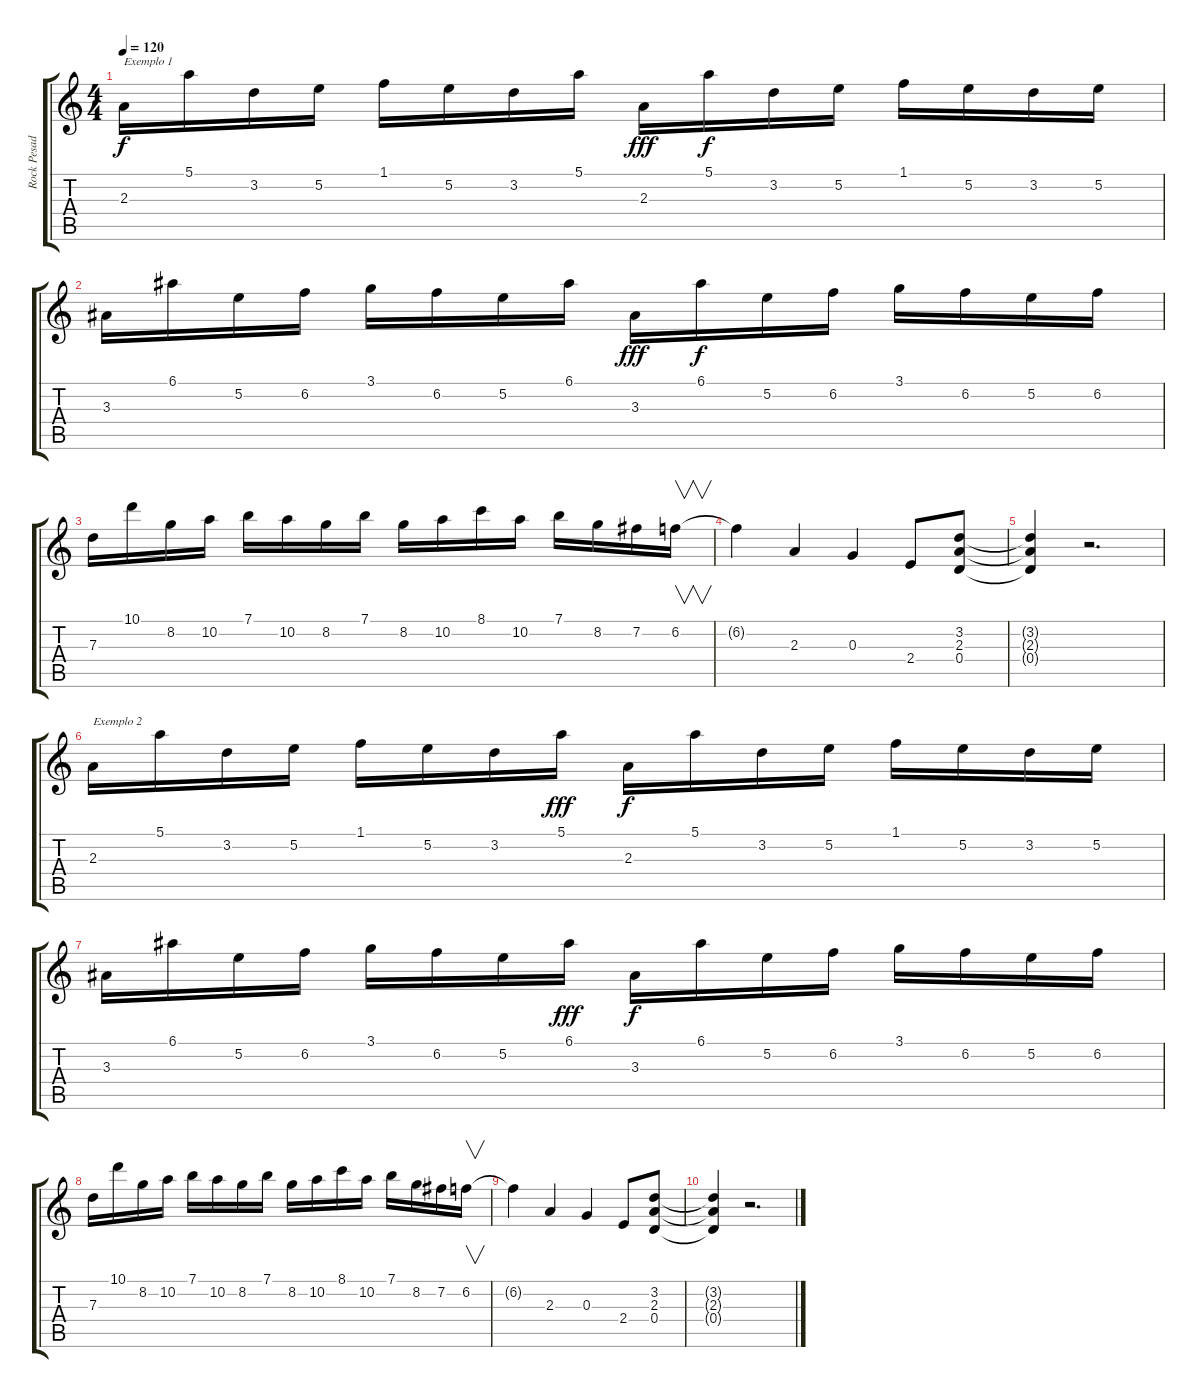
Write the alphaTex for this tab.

\track ("Rock Pesado" "Rock Pesad") {instrument overdrivenguitar}
\staff {score tabs}
\tuning (E4 B3 G3 D3 A2 E2) {hide}
\ts (4 4)
\tempo 120
\clef g2
\ks c
2.3.16{txt "Exemplo 1" dy f instrument overdrivenguitar} 5.1.16 3.2.16 5.2.16 1.1.16 5.2.16 3.2.16 5.1.16 2.3.16{dy fff} 5.1.16{dy f} 3.2.16 5.2.16 1.1.16 5.2.16 3.2.16 5.2.16 |
3.3.16 6.1.16 5.2.16 6.2.16 3.1.16 6.2.16 5.2.16 6.1.16 3.3.16{dy fff} 6.1.16{dy f} 5.2.16 6.2.16 3.1.16 6.2.16 5.2.16 6.2.16 |
7.3.16 10.1.16 8.2.16 10.2.16 7.1.16 10.2.16 8.2.16 7.1.16 8.2.16 10.2.16 8.1.16 10.2.16 7.1.16 8.2.16 7.2.16 6.2.16{v} |
6.2{t}.4 2.3.4 0.3.4 2.4.8 (3.2 2.3 0.4).8 |
(3.2{t} 2.3{t} 0.4{t}).4 r.2{d} |
2.3.16{txt "Exemplo 2"} 5.1.16 3.2.16 5.2.16 1.1.16 5.2.16 3.2.16 5.1.16{dy fff} 2.3.16{dy f} 5.1.16 3.2.16 5.2.16 1.1.16 5.2.16 3.2.16 5.2.16 |
3.3.16 6.1.16 5.2.16 6.2.16 3.1.16 6.2.16 5.2.16 6.1.16{dy fff} 3.3.16{dy f} 6.1.16 5.2.16 6.2.16 3.1.16 6.2.16 5.2.16 6.2.16 |
7.3.16 10.1.16 8.2.16 10.2.16 7.1.16 10.2.16 8.2.16 7.1.16 8.2.16 10.2.16 8.1.16 10.2.16 7.1.16 8.2.16 7.2.16 6.2.16{v} |
6.2{t}.4 2.3.4 0.3.4 2.4.8 (3.2 2.3 0.4).8 |
(3.2{t} 2.3{t} 0.4{t}).4 r.2{d}
